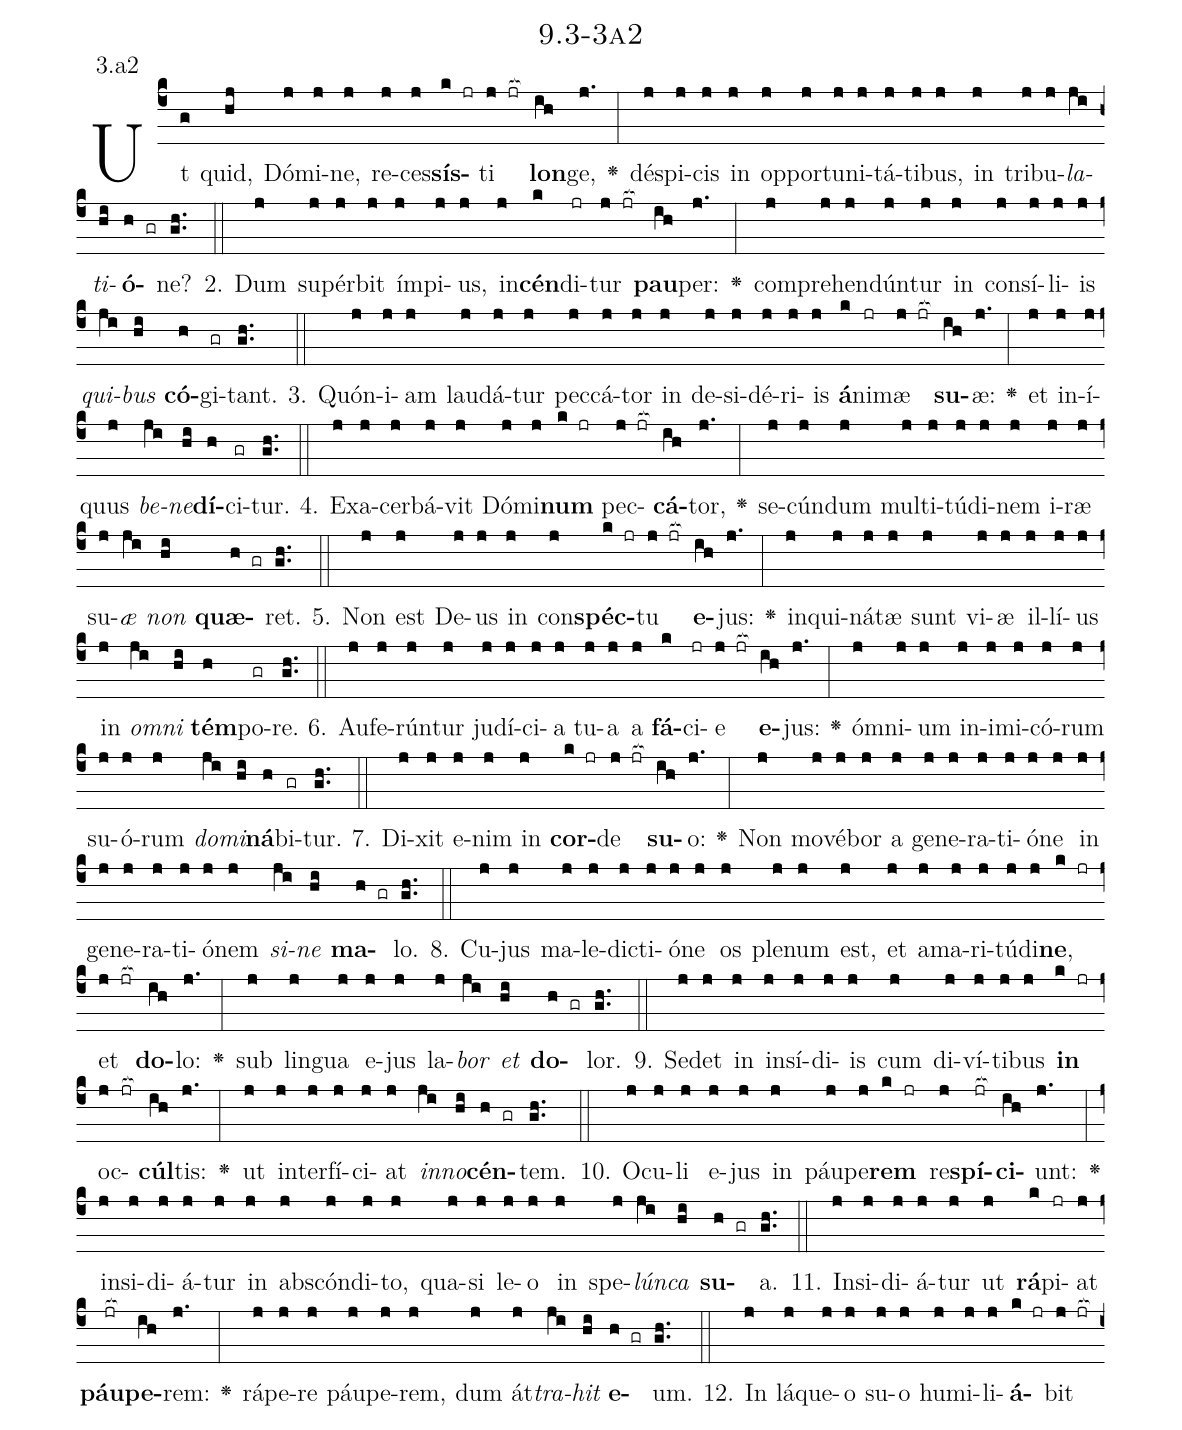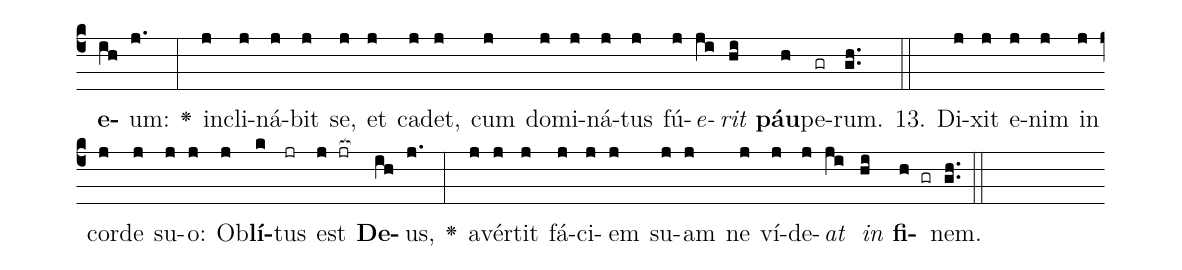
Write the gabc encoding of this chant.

name: 9.3-3a2;
annotation: 3.a2;
%%
(c4)Ut(g) quid,(hj) Dó(j)mi(j)ne,(j) re(j)ces(j)<b>sís</b>(k jr)ti(j jr[ocb:1{]) <b>lon</b>(ih[ocb:0}])ge,(j.) <v>\greheightstar</v>(:) dé(j)spi(j)cis(j) in(j) op(j)por(j)tu(j)ni(j)tá(j)ti(j)bus,(j) in(j) tri(j)bu(j)<i>la</i>(ji)<i>ti</i>(hi)<b>ó</b>(h gr)ne?(gh..) (::)
2. Dum(j) su(j)pér(j)bit(j) ím(j)pi(j)us,(j) in(j)<b>cén</b>(k)di(jr)tur(j jr[ocb:1{]) <b>pau</b>(ih[ocb:0}])per:(j.) <v>\greheightstar</v>(:) com(j)pre(j)hen(j)dún(j)tur(j) in(j) con(j)sí(j)li(j)is(j) <i>qui</i>(ji)<i>bus</i>(hi) <b>có</b>(h)gi(gr)tant.(gh..) (::)
3. Quón(j)i(j)am(j) lau(j)dá(j)tur(j) pec(j)cá(j)tor(j) in(j) de(j)si(j)dé(j)ri(j)is(j) <b>á</b>(k)ni(jr)mæ(j jr[ocb:1{]) <b>su</b>(ih[ocb:0}])æ:(j.) <v>\greheightstar</v>(:) et(j) in(j)í(j)quus(j) <i>be</i>(ji)<i>ne</i>(hi)<b>dí</b>(h)ci(gr)tur.(gh..) (::)
4. Ex(j)a(j)cer(j)bá(j)vit(j) Dó(j)mi(j)<b>num</b>(k jr) pec(j jr[ocb:1{])<b>cá</b>(ih[ocb:0}])tor,(j.) <v>\greheightstar</v>(:) se(j)cún(j)dum(j) mul(j)ti(j)tú(j)di(j)nem(j) i(j)ræ(j) su(j)<i>æ</i>(ji) <i>non</i>(hi) <b>quæ</b>(h gr)ret.(gh..) (::)
5. Non(j) est(j) De(j)us(j) in(j) con(j)<b>spéc</b>(k jr)tu(j jr[ocb:1{]) <b>e</b>(ih[ocb:0}])jus:(j.) <v>\greheightstar</v>(:) in(j)qui(j)ná(j)tæ(j) sunt(j) vi(j)æ(j) il(j)lí(j)us(j) in(j) <i>om</i>(ji)<i>ni</i>(hi) <b>tém</b>(h)po(gr)re.(gh..) (::)
6. Au(j)fe(j)rún(j)tur(j) ju(j)dí(j)ci(j)a(j) tu(j)a(j) a(j) <b>fá</b>(k)ci(jr)e(j jr[ocb:1{]) <b>e</b>(ih[ocb:0}])jus:(j.) <v>\greheightstar</v>(:) óm(j)ni(j)um(j) in(j)i(j)mi(j)có(j)rum(j) su(j)ó(j)rum(j) <i>do</i>(ji)<i>mi</i>(hi)<b>ná</b>(h)bi(gr)tur.(gh..) (::)
7. Di(j)xit(j) e(j)nim(j) in(j) <b>cor</b>(k jr)de(j jr[ocb:1{]) <b>su</b>(ih[ocb:0}])o:(j.) <v>\greheightstar</v>(:) Non(j) mo(j)vé(j)bor(j) a(j) ge(j)ne(j)ra(j)ti(j)ó(j)ne(j) in(j) ge(j)ne(j)ra(j)ti(j)ó(j)nem(j) <i>si</i>(ji)<i>ne</i>(hi) <b>ma</b>(h gr)lo.(gh..) (::)
8. Cu(j)jus(j) ma(j)le(j)dic(j)ti(j)ó(j)ne(j) os(j) ple(j)num(j) est,(j) et(j) a(j)ma(j)ri(j)tú(j)di(j)<b>ne</b>,(k jr) et(j jr[ocb:1{]) <b>do</b>(ih[ocb:0}])lo:(j.) <v>\greheightstar</v>(:) sub(j) lin(j)gua(j) e(j)jus(j) la(j)<i>bor</i>(ji) <i>et</i>(hi) <b>do</b>(h gr)lor.(gh..) (::)
9. Se(j)det(j) in(j) in(j)sí(j)di(j)is(j) cum(j) di(j)ví(j)ti(j)bus(j) <b>in</b>(k jr) oc(j jr[ocb:1{])<b>cúl</b>(ih[ocb:0}])tis:(j.) <v>\greheightstar</v>(:) ut(j) in(j)ter(j)fí(j)ci(j)at(j) <i>in</i>(ji)<i>no</i>(hi)<b>cén</b>(h gr)tem.(gh..) (::)
10. O(j)cu(j)li(j) e(j)jus(j) in(j) páu(j)pe(j)<b>rem</b>(k jr) re(j)<b>spí</b>(jr[ocb:1{])<b>ci</b>(ih[ocb:0}])unt:(j.) <v>\greheightstar</v>(:) in(j)si(j)di(j)á(j)tur(j) in(j) abs(j)cón(j)di(j)to,(j) qua(j)si(j) le(j)o(j) in(j) spe(j)<i>lún</i>(ji)<i>ca</i>(hi) <b>su</b>(h gr)a.(gh..) (::)
11. In(j)si(j)di(j)á(j)tur(j) ut(j) <b>rá</b>(k)pi(jr)at(j) <b>páu</b>(jr[ocb:1{])<b>pe</b>(ih[ocb:0}])rem:(j.) <v>\greheightstar</v>(:) rá(j)pe(j)re(j) páu(j)pe(j)rem,(j) dum(j) át(j)<i>tra</i>(ji)<i>hit</i>(hi) <b>e</b>(h gr)um.(gh..) (::)
12. In(j) lá(j)que(j)o(j) su(j)o(j) hu(j)mi(j)li(j)<b>á</b>(k jr)bit(j jr[ocb:1{]) <b>e</b>(ih[ocb:0}])um:(j.) <v>\greheightstar</v>(:) in(j)cli(j)ná(j)bit(j) se,(j) et(j) ca(j)det,(j) cum(j) do(j)mi(j)ná(j)tus(j) fú(j)<i>e</i>(ji)<i>rit</i>(hi) <b>páu</b>(h)pe(gr)rum.(gh..) (::)
13. Di(j)xit(j) e(j)nim(j) in(j) cor(j)de(j) su(j)o:(j) Ob(j)<b>lí</b>(k)tus(jr) est(j jr[ocb:1{]) <b>De</b>(ih[ocb:0}])us,(j.) <v>\greheightstar</v>(:) a(j)vér(j)tit(j) fá(j)ci(j)em(j) su(j)am(j) ne(j) ví(j)de(j)<i>at</i>(ji) <i>in</i>(hi) <b>fi</b>(h gr)nem.(gh..) (::)
